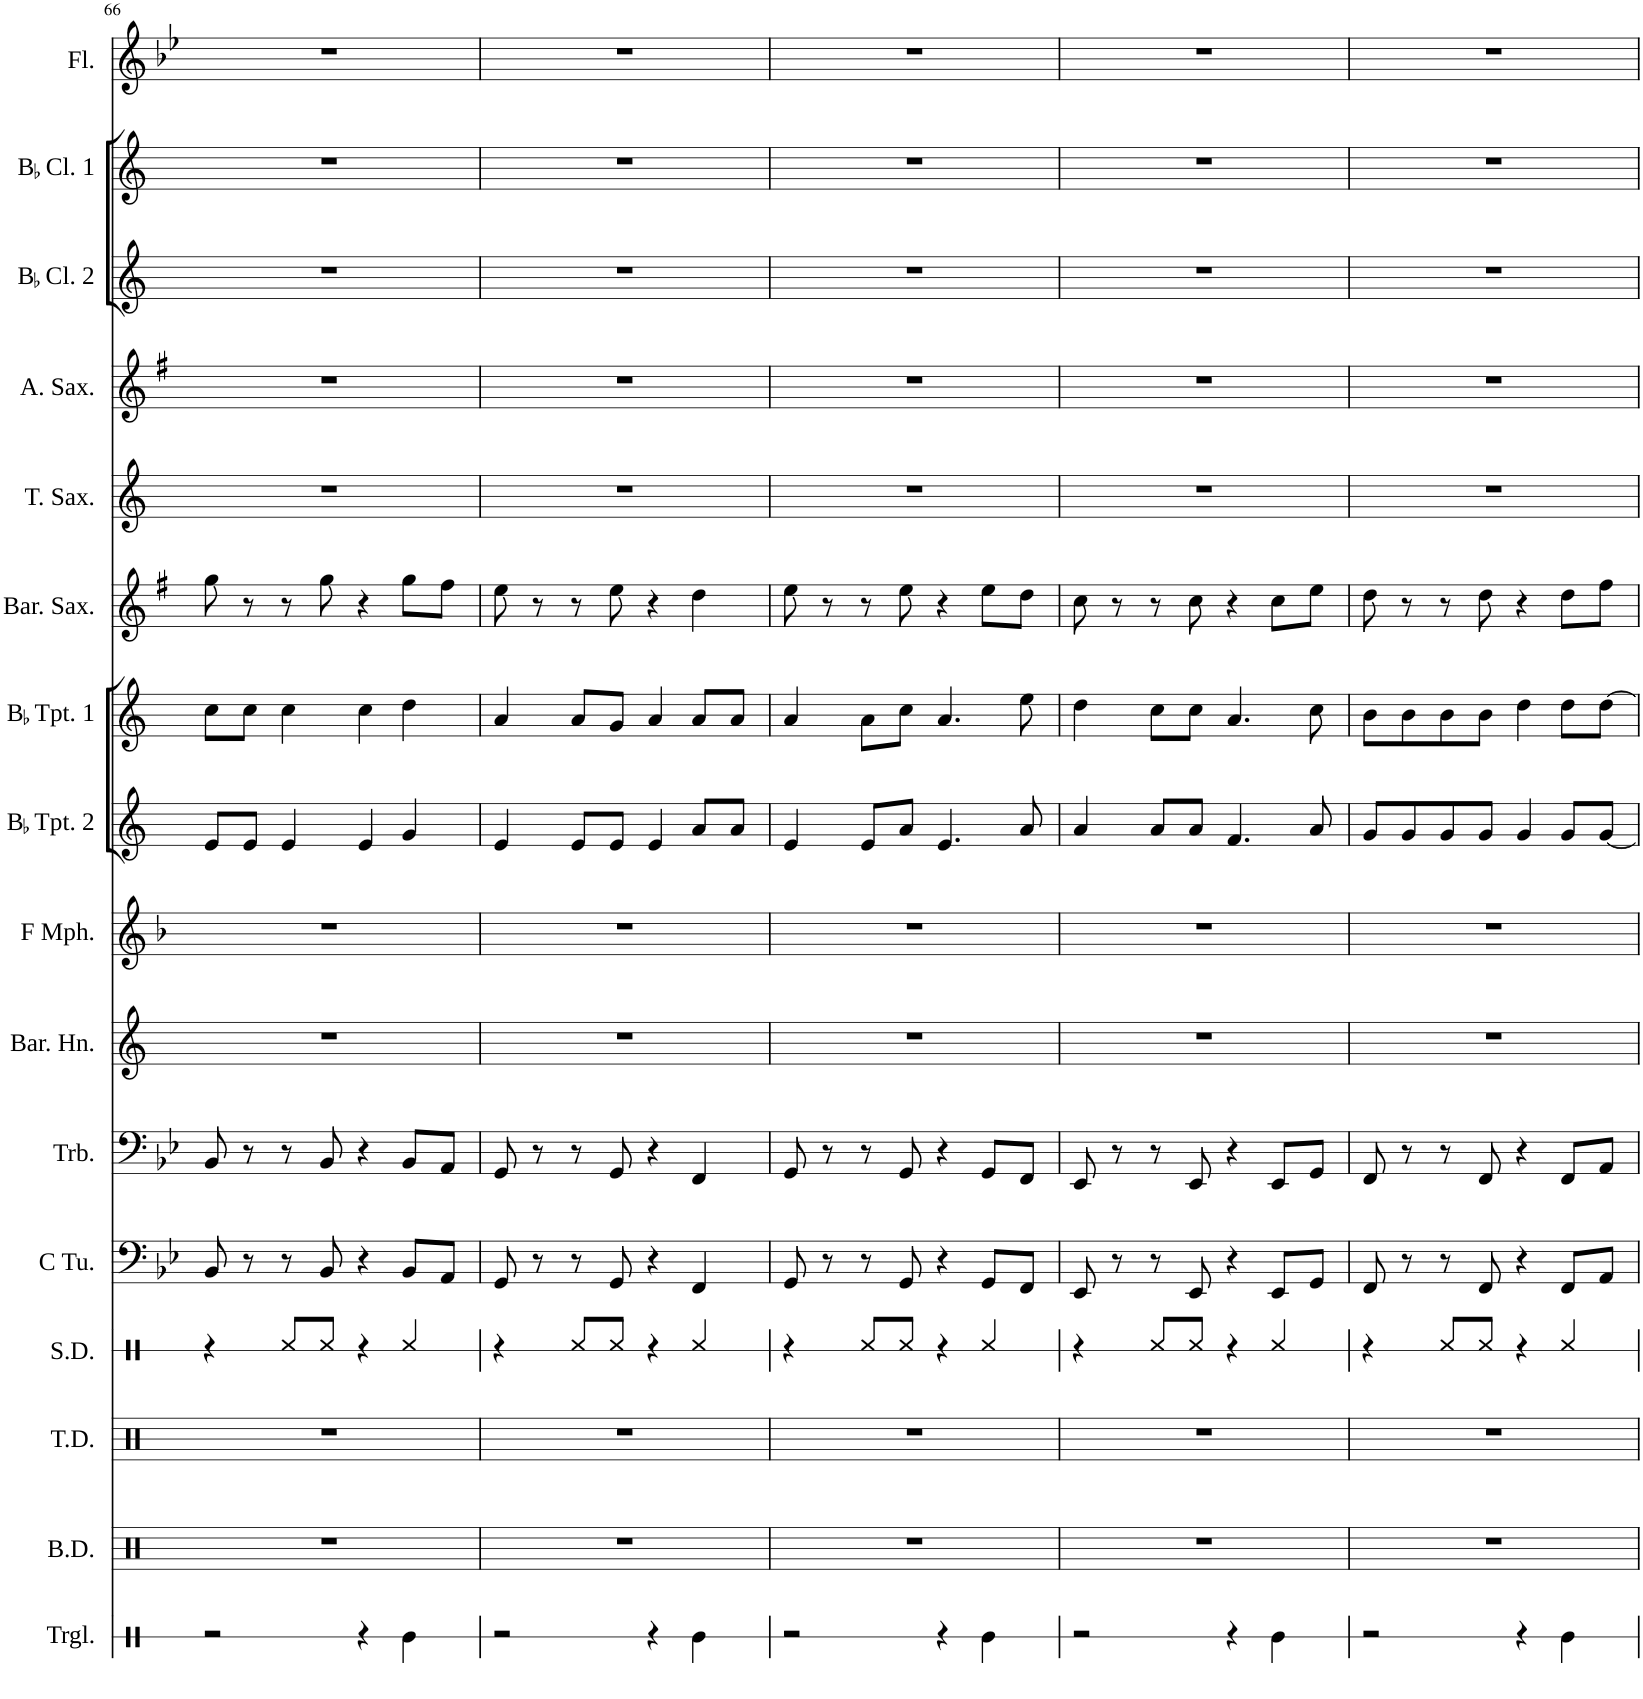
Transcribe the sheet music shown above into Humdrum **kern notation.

**kern	**kern	**kern	**kern	**kern	**kern	**kern	**kern	**kern	**kern	**kern	**kern	**kern	**kern	**kern	**kern
*part16	*part15	*part14	*part13	*part12	*part11	*part10	*part9	*part8	*part7	*part6	*part5	*part4	*part3	*part2	*part1
*staff16	*staff15	*staff14	*staff13	*staff12	*staff11	*staff10	*staff9	*staff8	*staff7	*staff6	*staff5	*staff4	*staff3	*staff2	*staff1
*I"Triangle	*I"Bass Drum	*I"Tenor Drum	*I"Snare Drum	*I"C Tuba	*I"Trombone	*I"Baritone Horn	*I"F Mellophone	*I"BaccidentalFlat Trumpet 2	*I"BaccidentalFlat Trumpet 1	*I"Baritone Saxophone	*I"Tenor Saxophone	*I"Alto Saxophone	*I"BaccidentalFlat Clarinet 2	*I"BaccidentalFlat Clarinet 1	*I"Flute
*I'Trgl.	*I'B.D.	*I'T.D.	*I'S.D.	*I'C Tu.	*I'Trb.	*I'Bar. Hn.	*I'F Mph.	*I'BaccidentalFlat Tpt. 2	*I'BaccidentalFlat Tpt. 1	*I'Bar. Sax.	*I'T. Sax.	*I'A. Sax.	*I'BaccidentalFlat Cl. 2	*I'BaccidentalFlat Cl. 1	*I'Fl.
!!LO:PB:g=z
*clefX	*clefX	*clefX	*clefX	*clefF4	*clefF4	*clefG2	*clefG2	*clefG2	*clefG2	*clefG2	*clefG2	*clefG2	*clefG2	*clefG2	*clefG2
*	*	*	*	*	*	*Trd1c2	*Trd4c7	*Trd1c2	*Trd1c2	*Trd12c21	*Trd8c14	*Trd5c9	*Trd1c2	*Trd1c2	*
*k[]	*k[]	*k[]	*k[]	*k[b-e-]	*k[b-e-]	*k[]	*k[b-]	*k[]	*k[]	*k[f#]	*k[]	*k[f#]	*k[]	*k[]	*k[b-e-]
*M4/4	*M4/4	*M4/4	*M4/4	*M4/4	*M4/4	*M4/4	*M4/4	*M4/4	*M4/4	*M4/4	*M4/4	*M4/4	*M4/4	*M4/4	*M4/4
=66	=66	=66	=66	=66	=66	=66	=66	=66	=66	=66	=66	=66	=66	=66	=66
2r	1r	1r	4r	8BB-/	8BB-/	1r	1r	8e/L	8cc\L	8gg\	1r	1r	1r	1r	1r
.	.	.	.	8r	8r	.	.	8e/J	8cc\J	8r	.	.	.	.	.
.	.	.	8Rf/L	8r	8r	.	.	4e/	4cc\	8r	.	.	.	.	.
.	.	.	8Rf/J	8BB-/	8BB-/	.	.	.	.	8gg\	.	.	.	.	.
4r	.	.	4r	4r	4r	.	.	4e/	4cc\	4r	.	.	.	.	.
4Re\	.	.	4Rf/	8BB-/L	8BB-/L	.	.	4g/	4dd\	8gg\L	.	.	.	.	.
.	.	.	.	8AA/J	8AA/J	.	.	.	.	8ff#\J	.	.	.	.	.
=67	=67	=67	=67	=67	=67	=67	=67	=67	=67	=67	=67	=67	=67	=67	=67
2r	1r	1r	4r	8GG/	8GG/	1r	1r	4e/	4a/	8ee\	1r	1r	1r	1r	1r
.	.	.	.	8r	8r	.	.	.	.	8r	.	.	.	.	.
.	.	.	8Rf/L	8r	8r	.	.	8e/L	8a/L	8r	.	.	.	.	.
.	.	.	8Rf/J	8GG/	8GG/	.	.	8e/J	8g/J	8ee\	.	.	.	.	.
4r	.	.	4r	4r	4r	.	.	4e/	4a/	4r	.	.	.	.	.
4Re\	.	.	4Rf/	4FF/	4FF/	.	.	8a/L	8a/L	4dd\	.	.	.	.	.
.	.	.	.	.	.	.	.	8a/J	8a/J	.	.	.	.	.	.
=68	=68	=68	=68	=68	=68	=68	=68	=68	=68	=68	=68	=68	=68	=68	=68
2r	1r	1r	4r	8GG/	8GG/	1r	1r	4e/	4a/	8ee\	1r	1r	1r	1r	1r
.	.	.	.	8r	8r	.	.	.	.	8r	.	.	.	.	.
.	.	.	8Rf/L	8r	8r	.	.	8e/L	8a\L	8r	.	.	.	.	.
.	.	.	8Rf/J	8GG/	8GG/	.	.	8a/J	8cc\J	8ee\	.	.	.	.	.
4r	.	.	4r	4r	4r	.	.	4.e/	4.a/	4r	.	.	.	.	.
4Re\	.	.	4Rf/	8GG/L	8GG/L	.	.	.	.	8ee\L	.	.	.	.	.
.	.	.	.	8FF/J	8FF/J	.	.	8a/	8ee\	8dd\J	.	.	.	.	.
=69	=69	=69	=69	=69	=69	=69	=69	=69	=69	=69	=69	=69	=69	=69	=69
2r	1r	1r	4r	8EE-/	8EE-/	1r	1r	4a/	4dd\	8cc\	1r	1r	1r	1r	1r
.	.	.	.	8r	8r	.	.	.	.	8r	.	.	.	.	.
.	.	.	8Rf/L	8r	8r	.	.	8a/L	8cc\L	8r	.	.	.	.	.
.	.	.	8Rf/J	8EE-/	8EE-/	.	.	8a/J	8cc\J	8cc\	.	.	.	.	.
4r	.	.	4r	4r	4r	.	.	4.f/	4.a/	4r	.	.	.	.	.
4Re\	.	.	4Rf/	8EE-/L	8EE-/L	.	.	.	.	8cc\L	.	.	.	.	.
.	.	.	.	8GG/J	8GG/J	.	.	8a/	8cc\	8ee\J	.	.	.	.	.
=70	=70	=70	=70	=70	=70	=70	=70	=70	=70	=70	=70	=70	=70	=70	=70
2r	1r	1r	4r	8FF/	8FF/	1r	1r	8g/L	8b\L	8dd\	1r	1r	1r	1r	1r
.	.	.	.	8r	8r	.	.	8g/	8b\	8r	.	.	.	.	.
.	.	.	8Rf/L	8r	8r	.	.	8g/	8b\	8r	.	.	.	.	.
.	.	.	8Rf/J	8FF/	8FF/	.	.	8g/J	8b\J	8dd\	.	.	.	.	.
4r	.	.	4r	4r	4r	.	.	4g/	4dd\	4r	.	.	.	.	.
4Re\	.	.	4Rf/	8FF/L	8FF/L	.	.	8g/L	8dd\L	8dd\L	.	.	.	.	.
.	.	.	.	8AA/J	8AA/J	.	.	[8g/J	[8dd\J	8ff#\J	.	.	.	.	.
=	=	=	=	=	=	=	=	=	=	=	=	=	=	=	=
*-	*-	*-	*-	*-	*-	*-	*-	*-	*-	*-	*-	*-	*-	*-	*-
